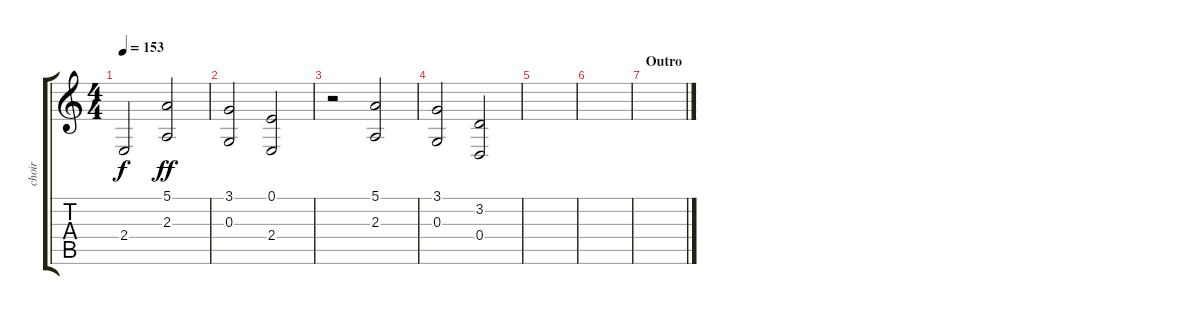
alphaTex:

\track ("choir" "choir") {instrument pad4choir}
\staff {score tabs}
\tuning (E4 B3 G3 D3 A2 E2) {hide}
\ts (4 4)
\tempo 153
\clef g2
\ks c
2.4{t}.2{dy f} (5.1 2.3).2{dy ff} |
(3.1 0.3).2 (0.1 2.4).2 |
r.2 (5.1 2.3).2 |
(3.1 0.3).2 (3.2 0.4).2 |
|
|
\section ("" "Outro")
